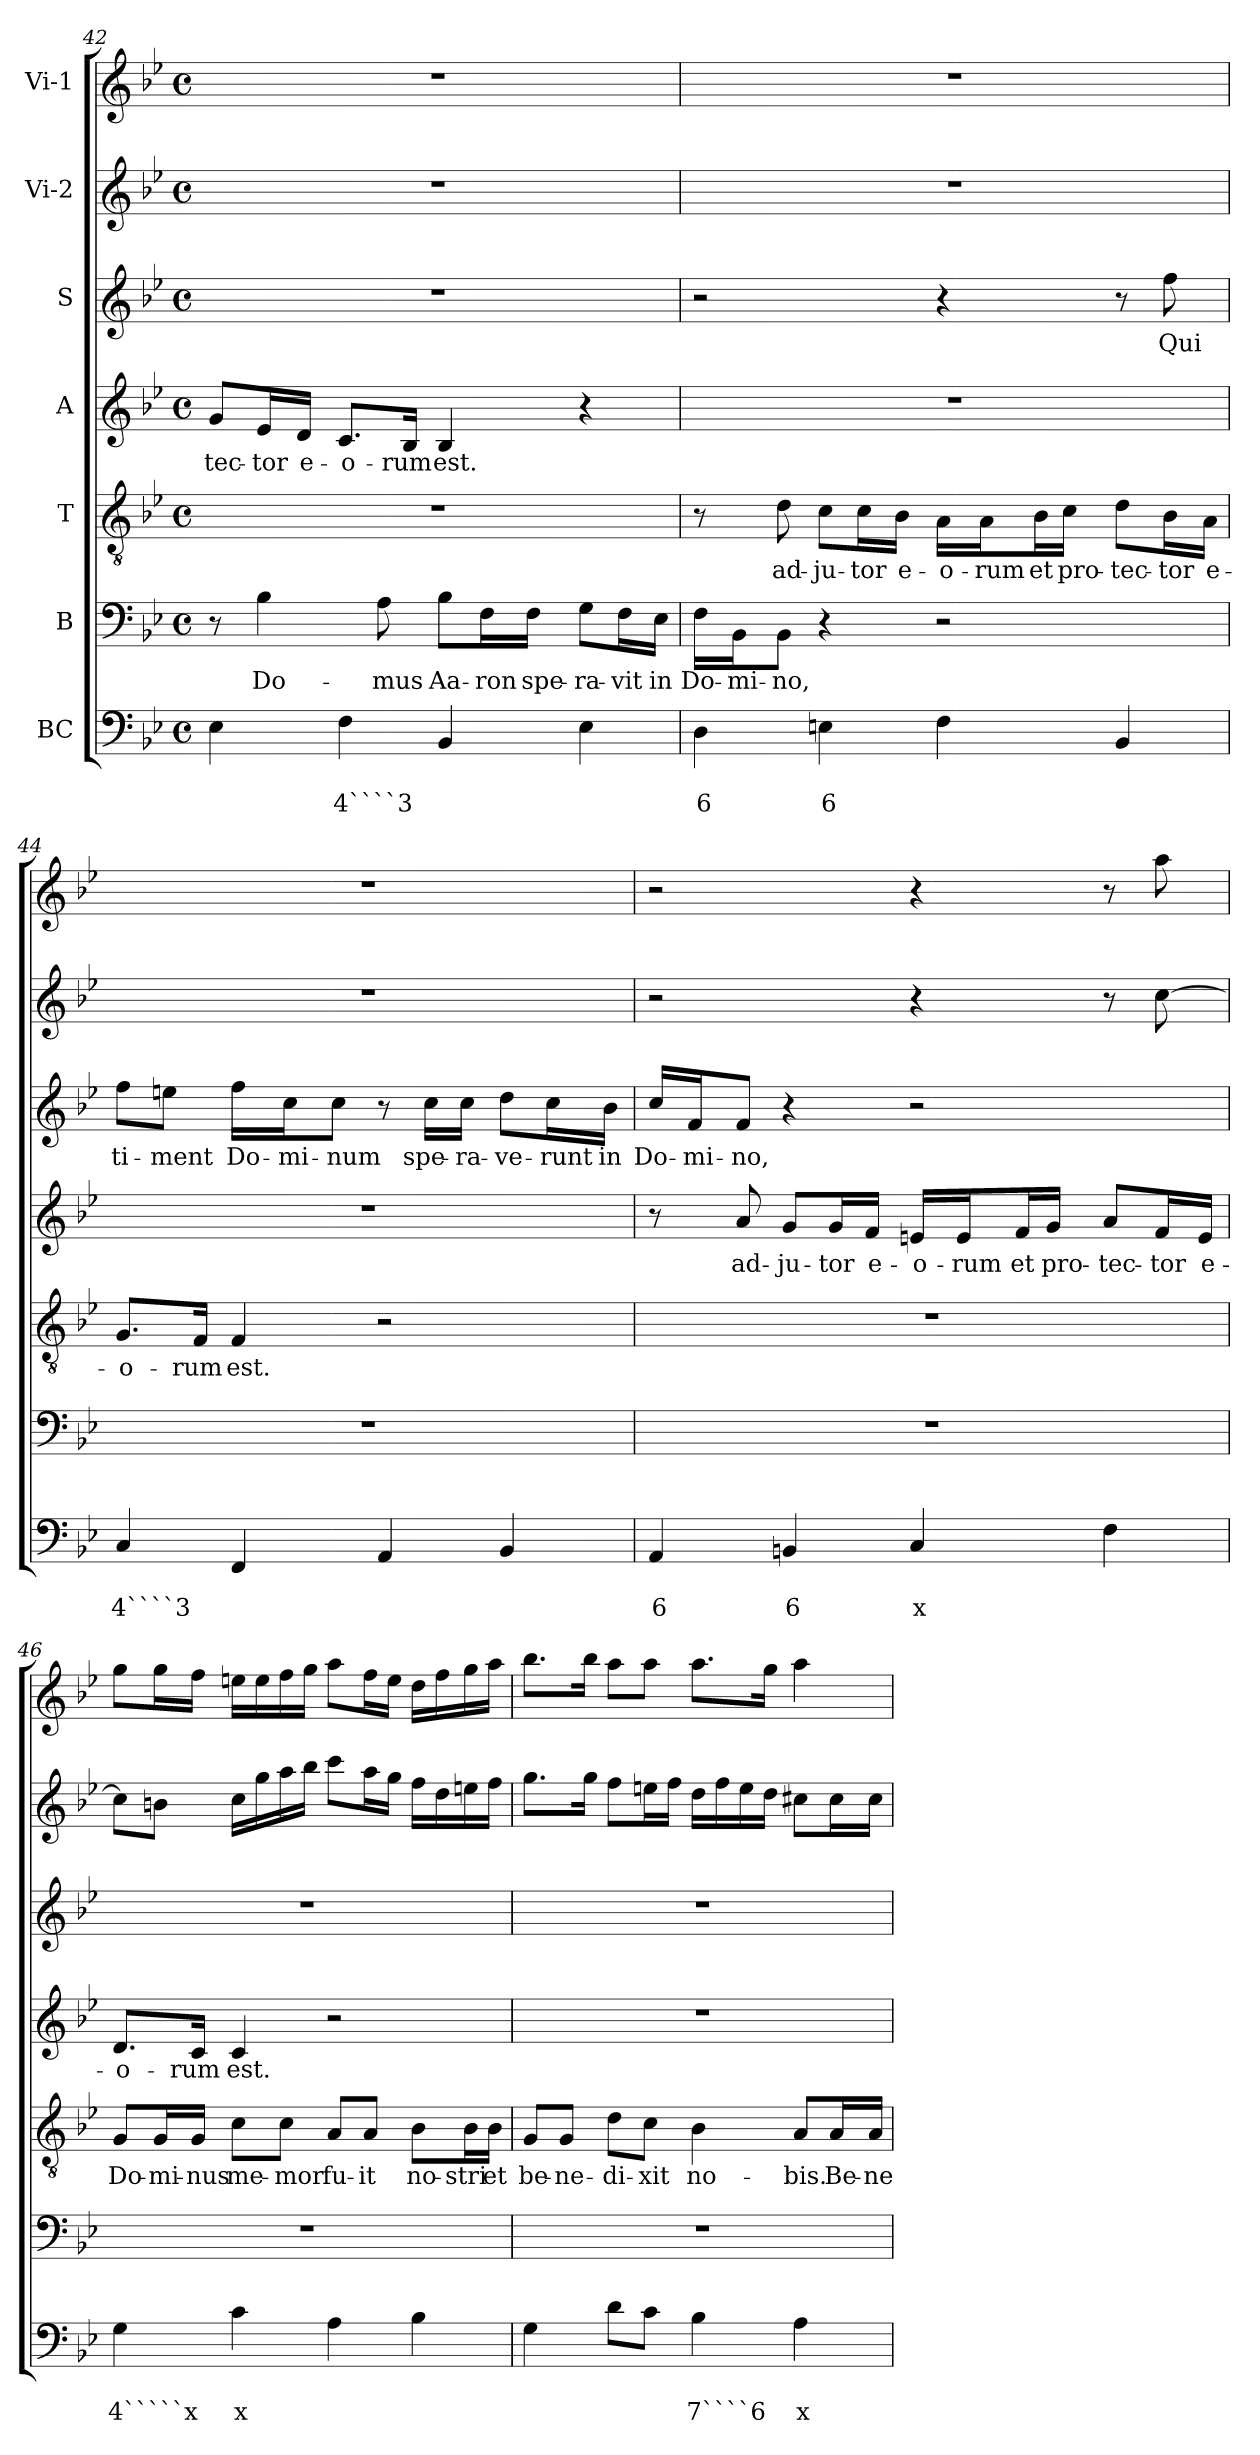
**kern	**text	**text	**kern	**text	**kern	**text	**kern	**text	**kern	**text	**kern	**kern
*part7	*part7	*part7	*part6	*part6	*part5	*part5	*part4	*part4	*part3	*part3	*part2	*part1
*staff7	*staff7	*staff7	*staff6	*staff6	*staff5	*staff5	*staff4	*staff4	*staff3	*staff3	*staff2	*staff1
*I"BC	*	*	*I"B	*	*I"T	*	*I"A	*	*I"S	*	*I"Vi-2	*I"Vi-1
*clefF4	*	*	*clefF4	*	*clefGv2	*	*clefG2	*	*clefG2	*	*clefG2	*clefG2
*k[b-e-]	*	*	*k[b-e-]	*	*k[b-e-]	*	*k[b-e-]	*	*k[b-e-]	*	*k[b-e-]	*k[b-e-]
*B-:	*	*	*B-:	*	*B-:	*	*B-:	*	*B-:	*	*B-:	*B-:
*M4/4	*	*	*M4/4	*	*M4/4	*	*M4/4	*	*M4/4	*	*M4/4	*M4/4
*met(c)	*	*	*met(c)	*	*met(c)	*	*met(c)	*	*met(c)	*	*met(c)	*met(c)
=42	=42	=42	=42	=42	=42	=42	=42	=42	=42	=42	=42	=42
!	!	!	!	!	!	!	!	!LO:LY:b	!	!	!	!
4E-\	.	.	8r	.	1r	.	8g/L	-tec-	1r	.	1r	1r
!	!	!	!	!LO:LY:b	!	!	!	!LO:LY:b	!	!	!	!
.	.	.	4B-\	Do-	.	.	16e-/L	-tor	.	.	.	.
!	!	!	!	!	!	!	!	!LO:LY:b	!	!	!	!
.	.	.	.	.	.	.	16d/JJ	e-	.	.	.	.
!	!	!LO:LY:b	!	!	!	!	!	!LO:LY:b	!	!	!	!
4F\	.	4````3	.	.	.	.	8.c/L	-o-	.	.	.	.
!	!	!	!	!LO:LY:b	!	!	!	!	!	!	!	!
.	.	.	8A\	-mus	.	.	.	.	.	.	.	.
!	!	!	!	!	!	!	!	!LO:LY:b	!	!	!	!
.	.	.	.	.	.	.	16B-/Jk	-rum	.	.	.	.
!	!	!	!	!LO:LY:b	!	!	!	!LO:LY:b	!	!	!	!
4BB-/	.	.	8B-\L	Aa-	.	.	4B-/	est.	.	.	.	.
!	!	!	!	!LO:LY:b	!	!	!	!	!	!	!	!
.	.	.	16F\L	-ron	.	.	.	.	.	.	.	.
!	!	!	!	!LO:LY:b	!	!	!	!	!	!	!	!
.	.	.	16F\JJ	spe-	.	.	.	.	.	.	.	.
!	!	!	!	!LO:LY:b	!	!	!	!	!	!	!	!
4E-\	.	.	8G\L	-ra-	.	.	4r	.	.	.	.	.
!	!	!	!	!LO:LY:b	!	!	!	!	!	!	!	!
.	.	.	16F\L	-vit	.	.	.	.	.	.	.	.
!	!	!	!	!LO:LY:b	!	!	!	!	!	!	!	!
.	.	.	16E-\JJ	in	.	.	.	.	.	.	.	.
=43	=43	=43	=43	=43	=43	=43	=43	=43	=43	=43	=43	=43
!	!	!LO:LY:b	!	!LO:LY:b	!	!	!	!	!	!	!	!
4D\	.	6	16F\LL	Do-	8r	.	1r	.	2r	.	1r	1r
!	!	!	!	!LO:LY:b	!	!	!	!	!	!	!	!
.	.	.	16BB-\J	-mi-	.	.	.	.	.	.	.	.
!	!	!	!	!LO:LY:b	!	!LO:LY:b	!	!	!	!	!	!
.	.	.	8BB-\J	-no,	8d\	ad-	.	.	.	.	.	.
!	!	!LO:LY:b	!	!	!	!LO:LY:b	!	!	!	!	!	!
4En\	.	6	4r	.	8c\L	-ju-	.	.	.	.	.	.
!	!	!	!	!	!	!LO:LY:b	!	!	!	!	!	!
.	.	.	.	.	16c\L	-tor	.	.	.	.	.	.
!	!	!	!	!	!	!LO:LY:b	!	!	!	!	!	!
.	.	.	.	.	16B-\JJ	e-	.	.	.	.	.	.
!	!	!	!	!	!	!LO:LY:b	!	!	!	!	!	!
4F\	.	.	2r	.	16A\LL	-o-	.	.	4r	.	.	.
!	!	!	!	!	!	!LO:LY:b	!	!	!	!	!	!
.	.	.	.	.	16A\J	-rum	.	.	.	.	.	.
!	!	!	!	!	!	!LO:LY:b	!	!	!	!	!	!
.	.	.	.	.	16B-\L	et	.	.	.	.	.	.
!	!	!	!	!	!	!LO:LY:b	!	!	!	!	!	!
.	.	.	.	.	16c\JJ	pro-	.	.	.	.	.	.
!	!	!	!	!	!	!LO:LY:b	!	!	!	!	!	!
4BB-/	.	.	.	.	8d\L	-tec-	.	.	8r	.	.	.
!	!	!	!	!	!	!LO:LY:b	!	!	!	!LO:LY:b	!	!
.	.	.	.	.	16B-\L	-tor	.	.	8ff\	Qui	.	.
!	!	!	!	!	!	!LO:LY:b	!	!	!	!	!	!
.	.	.	.	.	16A\JJ	e-	.	.	.	.	.	.
!!LO:LB:g=z
=44	=44	=44	=44	=44	=44	=44	=44	=44	=44	=44	=44	=44
!	!	!LO:LY:b	!	!	!	!LO:LY:b	!	!	!	!LO:LY:b	!	!
4C/	.	4````3	1r	.	8.G/L	-o-	1r	.	8ff\L	ti-	1r	1r
!	!	!	!	!	!	!	!	!	!	!LO:LY:b	!	!
.	.	.	.	.	.	.	.	.	8een\J	-ment	.	.
!	!	!	!	!	!	!LO:LY:b	!	!	!	!	!	!
.	.	.	.	.	16F/Jk	-rum	.	.	.	.	.	.
!	!	!	!	!	!	!LO:LY:b	!	!	!	!LO:LY:b	!	!
4FF/	.	.	.	.	4F/	est.	.	.	16ff\LL	Do-	.	.
!	!	!	!	!	!	!	!	!	!	!LO:LY:b	!	!
.	.	.	.	.	.	.	.	.	16cc\J	-mi-	.	.
!	!	!	!	!	!	!	!	!	!	!LO:LY:b	!	!
.	.	.	.	.	.	.	.	.	8cc\J	-num	.	.
4AA/	.	.	.	.	2r	.	.	.	8r	.	.	.
!	!	!	!	!	!	!	!	!	!	!LO:LY:b	!	!
.	.	.	.	.	.	.	.	.	16cc\LL	spe-	.	.
!	!	!	!	!	!	!	!	!	!	!LO:LY:b	!	!
.	.	.	.	.	.	.	.	.	16cc\JJ	-ra-	.	.
!	!	!	!	!	!	!	!	!	!	!LO:LY:b	!	!
4BB-/	.	.	.	.	.	.	.	.	8dd\L	-ve-	.	.
!	!	!	!	!	!	!	!	!	!	!LO:LY:b	!	!
.	.	.	.	.	.	.	.	.	16cc\L	-runt	.	.
!	!	!	!	!	!	!	!	!	!	!LO:LY:b	!	!
.	.	.	.	.	.	.	.	.	16b-\JJ	in	.	.
=45	=45	=45	=45	=45	=45	=45	=45	=45	=45	=45	=45	=45
!	!	!LO:LY:b	!	!	!	!	!	!	!	!LO:LY:b	!	!
4AA/	.	6	1r	.	1r	.	8r	.	16cc/LL	Do-	2r	2r
!	!	!	!	!	!	!	!	!	!	!LO:LY:b	!	!
.	.	.	.	.	.	.	.	.	16f/J	-mi-	.	.
!	!	!	!	!	!	!	!	!LO:LY:b	!	!LO:LY:b	!	!
.	.	.	.	.	.	.	8a/	ad-	8f/J	-no,	.	.
!	!	!LO:LY:b	!	!	!	!	!	!LO:LY:b	!	!	!	!
4BBn/	.	6	.	.	.	.	8g/L	-ju-	4r	.	.	.
!	!	!	!	!	!	!	!	!LO:LY:b	!	!	!	!
.	.	.	.	.	.	.	16g/L	-tor	.	.	.	.
!	!	!	!	!	!	!	!	!LO:LY:b	!	!	!	!
.	.	.	.	.	.	.	16f/JJ	e-	.	.	.	.
!	!	!LO:LY:b	!	!	!	!	!	!LO:LY:b	!	!	!	!
4C/	.	x	.	.	.	.	16en/LL	-o-	2r	.	4r	4r
!	!	!	!	!	!	!	!	!LO:LY:b	!	!	!	!
.	.	.	.	.	.	.	16e/J	-rum	.	.	.	.
!	!	!	!	!	!	!	!	!LO:LY:b	!	!	!	!
.	.	.	.	.	.	.	16f/L	et	.	.	.	.
!	!	!	!	!	!	!	!	!LO:LY:b	!	!	!	!
.	.	.	.	.	.	.	16g/JJ	pro-	.	.	.	.
!	!	!	!	!	!	!	!	!LO:LY:b	!	!	!	!
4F\	.	.	.	.	.	.	8a/L	-tec-	.	.	8r	8r
!	!	!	!	!	!	!	!	!LO:LY:b	!	!	!	!
.	.	.	.	.	.	.	16f/L	-tor	.	.	[8cc\	8aa\
!	!	!	!	!	!	!	!	!LO:LY:b	!	!	!	!
.	.	.	.	.	.	.	16e/JJ	e-	.	.	.	.
=46	=46	=46	=46	=46	=46	=46	=46	=46	=46	=46	=46	=46
!	!	!LO:LY:b	!	!	!	!LO:LY:b	!	!LO:LY:b	!	!	!	!
4G\	.	4`````x	1r	.	8G/L	Do-	8.d/L	-o-	1r	.	8cc\L]	8gg\L
!	!	!	!	!	!	!LO:LY:b	!	!	!	!	!	!
.	.	.	.	.	16G/L	-mi-	.	.	.	.	8bn\J	16gg\L
!	!	!	!	!	!	!LO:LY:b	!	!LO:LY:b	!	!	!	!
.	.	.	.	.	16G/JJ	-nus	16c/Jk	-rum	.	.	.	16ff\JJ
!	!	!LO:LY:b	!	!	!	!LO:LY:b	!	!LO:LY:b	!	!	!	!
4c\	.	x	.	.	8c\L	me-	4c/	est.	.	.	16cc\LL	16een\LL
.	.	.	.	.	.	.	.	.	.	.	16gg\	16ee\
!	!	!	!	!	!	!LO:LY:b	!	!	!	!	!	!
.	.	.	.	.	8c\J	-mor	.	.	.	.	16aa\	16ff\
.	.	.	.	.	.	.	.	.	.	.	16bb-\JJ	16gg\JJ
!	!	!	!	!	!	!LO:LY:b	!	!	!	!	!	!
4A\	.	.	.	.	8A/L	fu-	2r	.	.	.	8ccc\L	8aa\L
!	!	!	!	!	!	!LO:LY:b	!	!	!	!	!	!
.	.	.	.	.	8A/J	-it	.	.	.	.	16aa\L	16ff\L
.	.	.	.	.	.	.	.	.	.	.	16gg\JJ	16ee\JJ
!	!	!	!	!	!	!LO:LY:b	!	!	!	!	!	!
4B-\	.	.	.	.	8B-\L	no-	.	.	.	.	16ff\LL	16dd\LL
.	.	.	.	.	.	.	.	.	.	.	16dd\	16ff\
!	!	!	!	!	!	!LO:LY:b	!	!	!	!	!	!
.	.	.	.	.	16B-\L	-stri	.	.	.	.	16een\	16gg\
!	!	!	!	!	!	!LO:LY:b	!	!	!	!	!	!
.	.	.	.	.	16B-\JJ	et	.	.	.	.	16ff\JJ	16aa\JJ
!!LO:PB:g=z
=47	=47	=47	=47	=47	=47	=47	=47	=47	=47	=47	=47	=47
!	!	!	!	!	!	!LO:LY:b	!	!	!	!	!	!
4G\	.	.	1r	.	8G/L	be-	1r	.	1r	.	8.gg\L	8.bb-\L
!	!	!	!	!	!	!LO:LY:b	!	!	!	!	!	!
.	.	.	.	.	8G/J	-ne-	.	.	.	.	.	.
.	.	.	.	.	.	.	.	.	.	.	16gg\Jk	16bb-\Jk
!	!	!	!	!	!	!LO:LY:b	!	!	!	!	!	!
8d\L	.	.	.	.	8d\L	-di-	.	.	.	.	8ff\L	8aa\L
!	!	!	!	!	!	!LO:LY:b	!	!	!	!	!	!
8c\J	.	.	.	.	8c\J	-xit	.	.	.	.	16een\L	8aa\J
.	.	.	.	.	.	.	.	.	.	.	16ff\JJ	.
!	!	!LO:LY:b	!	!	!	!LO:LY:b	!	!	!	!	!	!
4B-\	.	7````6	.	.	4B-\	no-	.	.	.	.	16dd\LL	8.aa\L
.	.	.	.	.	.	.	.	.	.	.	16ff\	.
.	.	.	.	.	.	.	.	.	.	.	16ee\	.
.	.	.	.	.	.	.	.	.	.	.	16dd\JJ	16gg\Jk
!	!	!LO:LY:b	!	!	!	!LO:LY:b	!	!	!	!	!	!
4A\	.	x	.	.	8A/L	-bis.	.	.	.	.	8cc#X\L	4aa\
!	!	!	!	!	!	!LO:LY:b	!	!	!	!	!	!
.	.	.	.	.	16A/L	Be-	.	.	.	.	16cc#\L	.
!	!	!	!	!	!	!LO:LY:b	!	!	!	!	!	!
.	.	.	.	.	16A/JJ	-ne-	.	.	.	.	16cc#\JJ	.
=	=	=	=	=	=	=	=	=	=	=	=	=
*-	*-	*-	*-	*-	*-	*-	*-	*-	*-	*-	*-	*-
